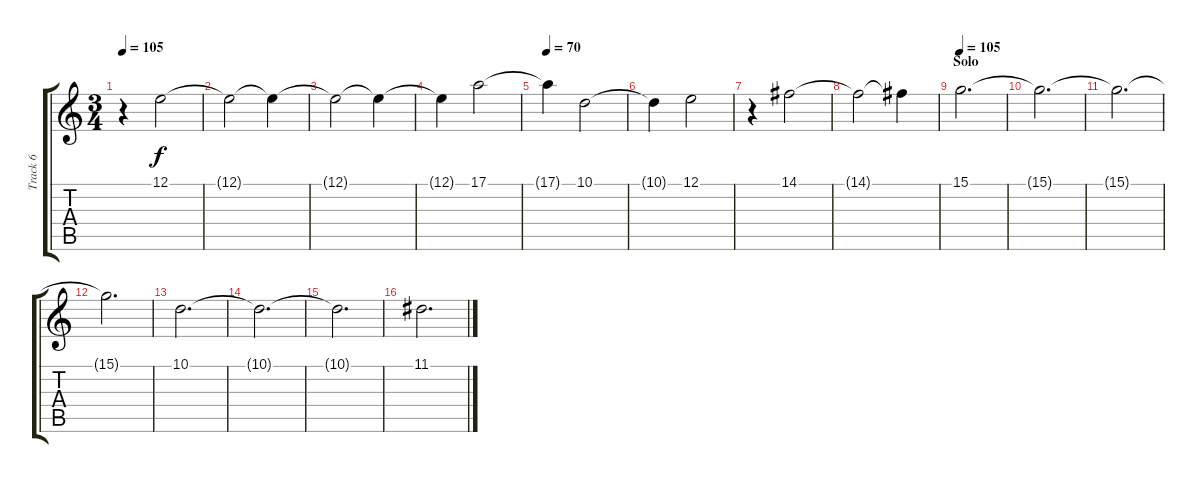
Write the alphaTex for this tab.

\track ("Track 6" "Track 6") {instrument stringensemble1}
\staff {score tabs}
\tuning (E4 B3 G3 D3 A2 E2) {hide}
\ts (3 4)
\tempo 105
\clef g2
\ks c
r.4{dy f} 12.1.2 |
12.1{t}.2 12.1{t}.4 |
12.1{t}.2 12.1{t}.4 |
12.1{t}.4 17.1.2 |
\tempo 70
17.1{t}.4 10.1.2 |
10.1{t}.4 12.1.2 |
r.4 14.1.2 |
14.1{t}.2 14.1{t}.4 |
\section ("" "Solo")
\tempo 105
15.1.2{d} |
15.1{t}.2{d} |
15.1{t}.2{d} |
15.1{t}.2{d} |
10.1.2{d} |
10.1{t}.2{d} |
10.1{t}.2{d} |
11.1.2{d}
